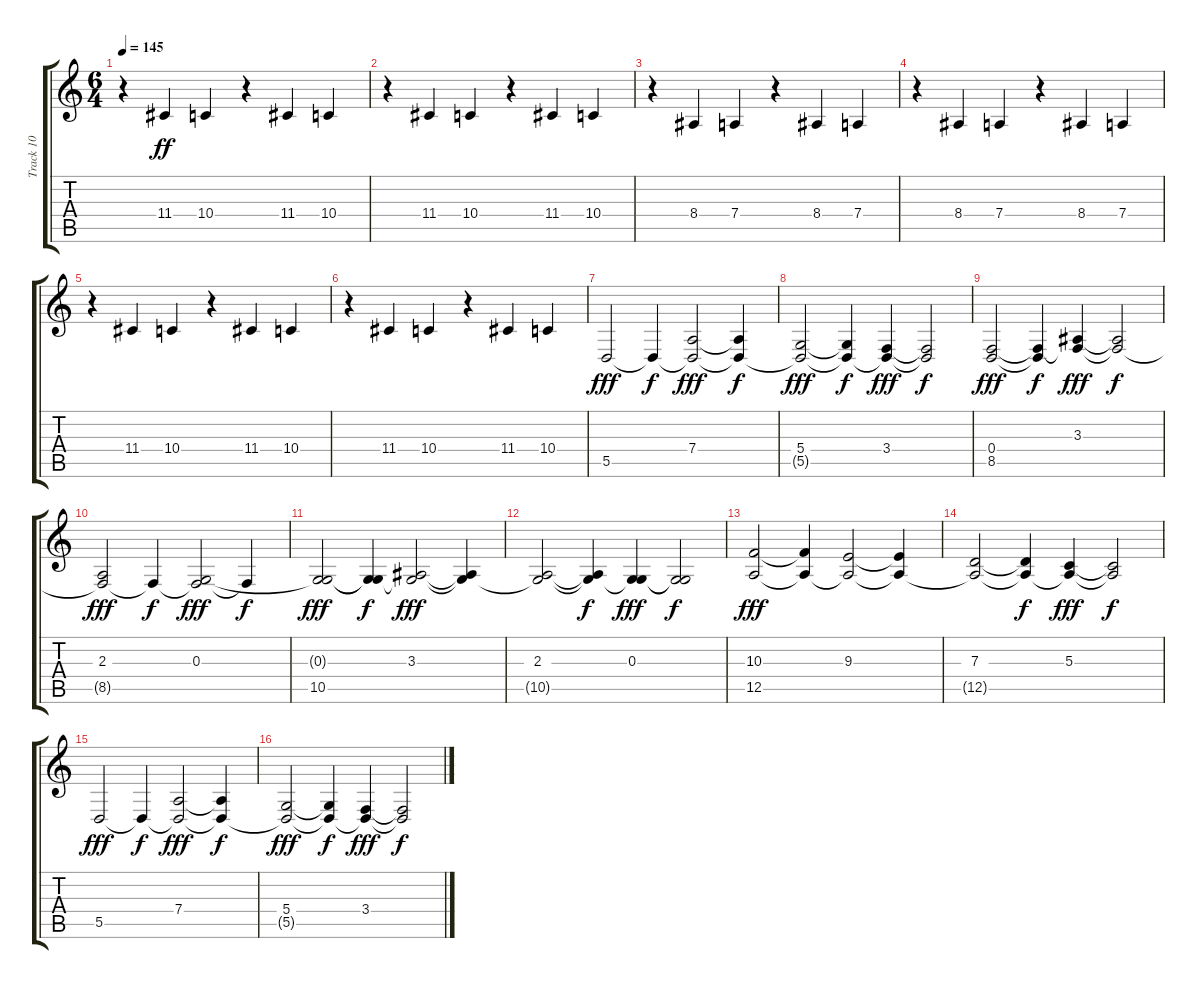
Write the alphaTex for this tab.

\track ("Track 10" "Track 10") {instrument trumpet}
\staff {score tabs}
\tuning (E4 B3 G3 D3 A2 D2) {hide}
\ts (6 4)
\tempo 145
\clef g2
\ks c
r.4{dy ff} 11.4.4 10.4.4 r.4 11.4.4 10.4.4 |
r.4 11.4.4 10.4.4 r.4 11.4.4 10.4.4 |
r.4 8.4.4 7.4.4 r.4 8.4.4 7.4.4 |
r.4 8.4.4 7.4.4 r.4 8.4.4 7.4.4 |
r.4 11.4.4 10.4.4 r.4 11.4.4 10.4.4 |
r.4 11.4.4 10.4.4 r.4 11.4.4 10.4.4 |
5.5.2{dy fff instrument stringensemble1} 5.5{t}.4{dy f} (7.4 5.5{t}).2{dy fff} (7.4{t} 5.5{t}).4{dy f} |
(5.4 5.5{t}).2{dy fff} (5.4{t} 5.5{t}).4{dy f} (3.4 5.5{t}).4{dy fff} (3.4{t} 5.5{t}).2{dy f} |
(0.4 8.5).2{dy fff} (0.4{t} 8.5{t}).4{dy f} (3.3 8.5{t}).4{dy fff} (3.3{t} 8.5{t}).2{dy f} |
(2.3 8.5{t}).2{dy fff} 8.5{t}.4{dy f} (0.3 8.5{t}).2{dy fff} 8.5{t}.4{dy f} |
(0.3{t} 10.5).2{dy fff} (0.3{t} 10.5{t}).4{dy f} (3.3 10.5{t}).2{dy fff} (3.3{t} 10.5{t}).4 |
(2.3 10.5{t}).2 (2.3{t} 10.5{t}).4{dy f} (0.3 10.5{t}).4{dy fff} (0.3{t} 10.5{t}).2{dy f} |
(10.3 12.5).2{dy fff} (10.3{t} 12.5{t}).4 (9.3 12.5{t}).2 (9.3{t} 12.5{t}).4 |
(7.3 12.5{t}).2 (7.3{t} 12.5{t}).4{dy f} (5.3 12.5{t}).4{dy fff} (5.3{t} 12.5{t}).2{dy f} |
5.5.2{dy fff instrument stringensemble1} 5.5{t}.4{dy f} (7.4 5.5{t}).2{dy fff} (7.4{t} 5.5{t}).4{dy f} |
(5.4 5.5{t}).2{dy fff} (5.4{t} 5.5{t}).4{dy f} (3.4 5.5{t}).4{dy fff} (3.4{t} 5.5{t}).2{dy f}
